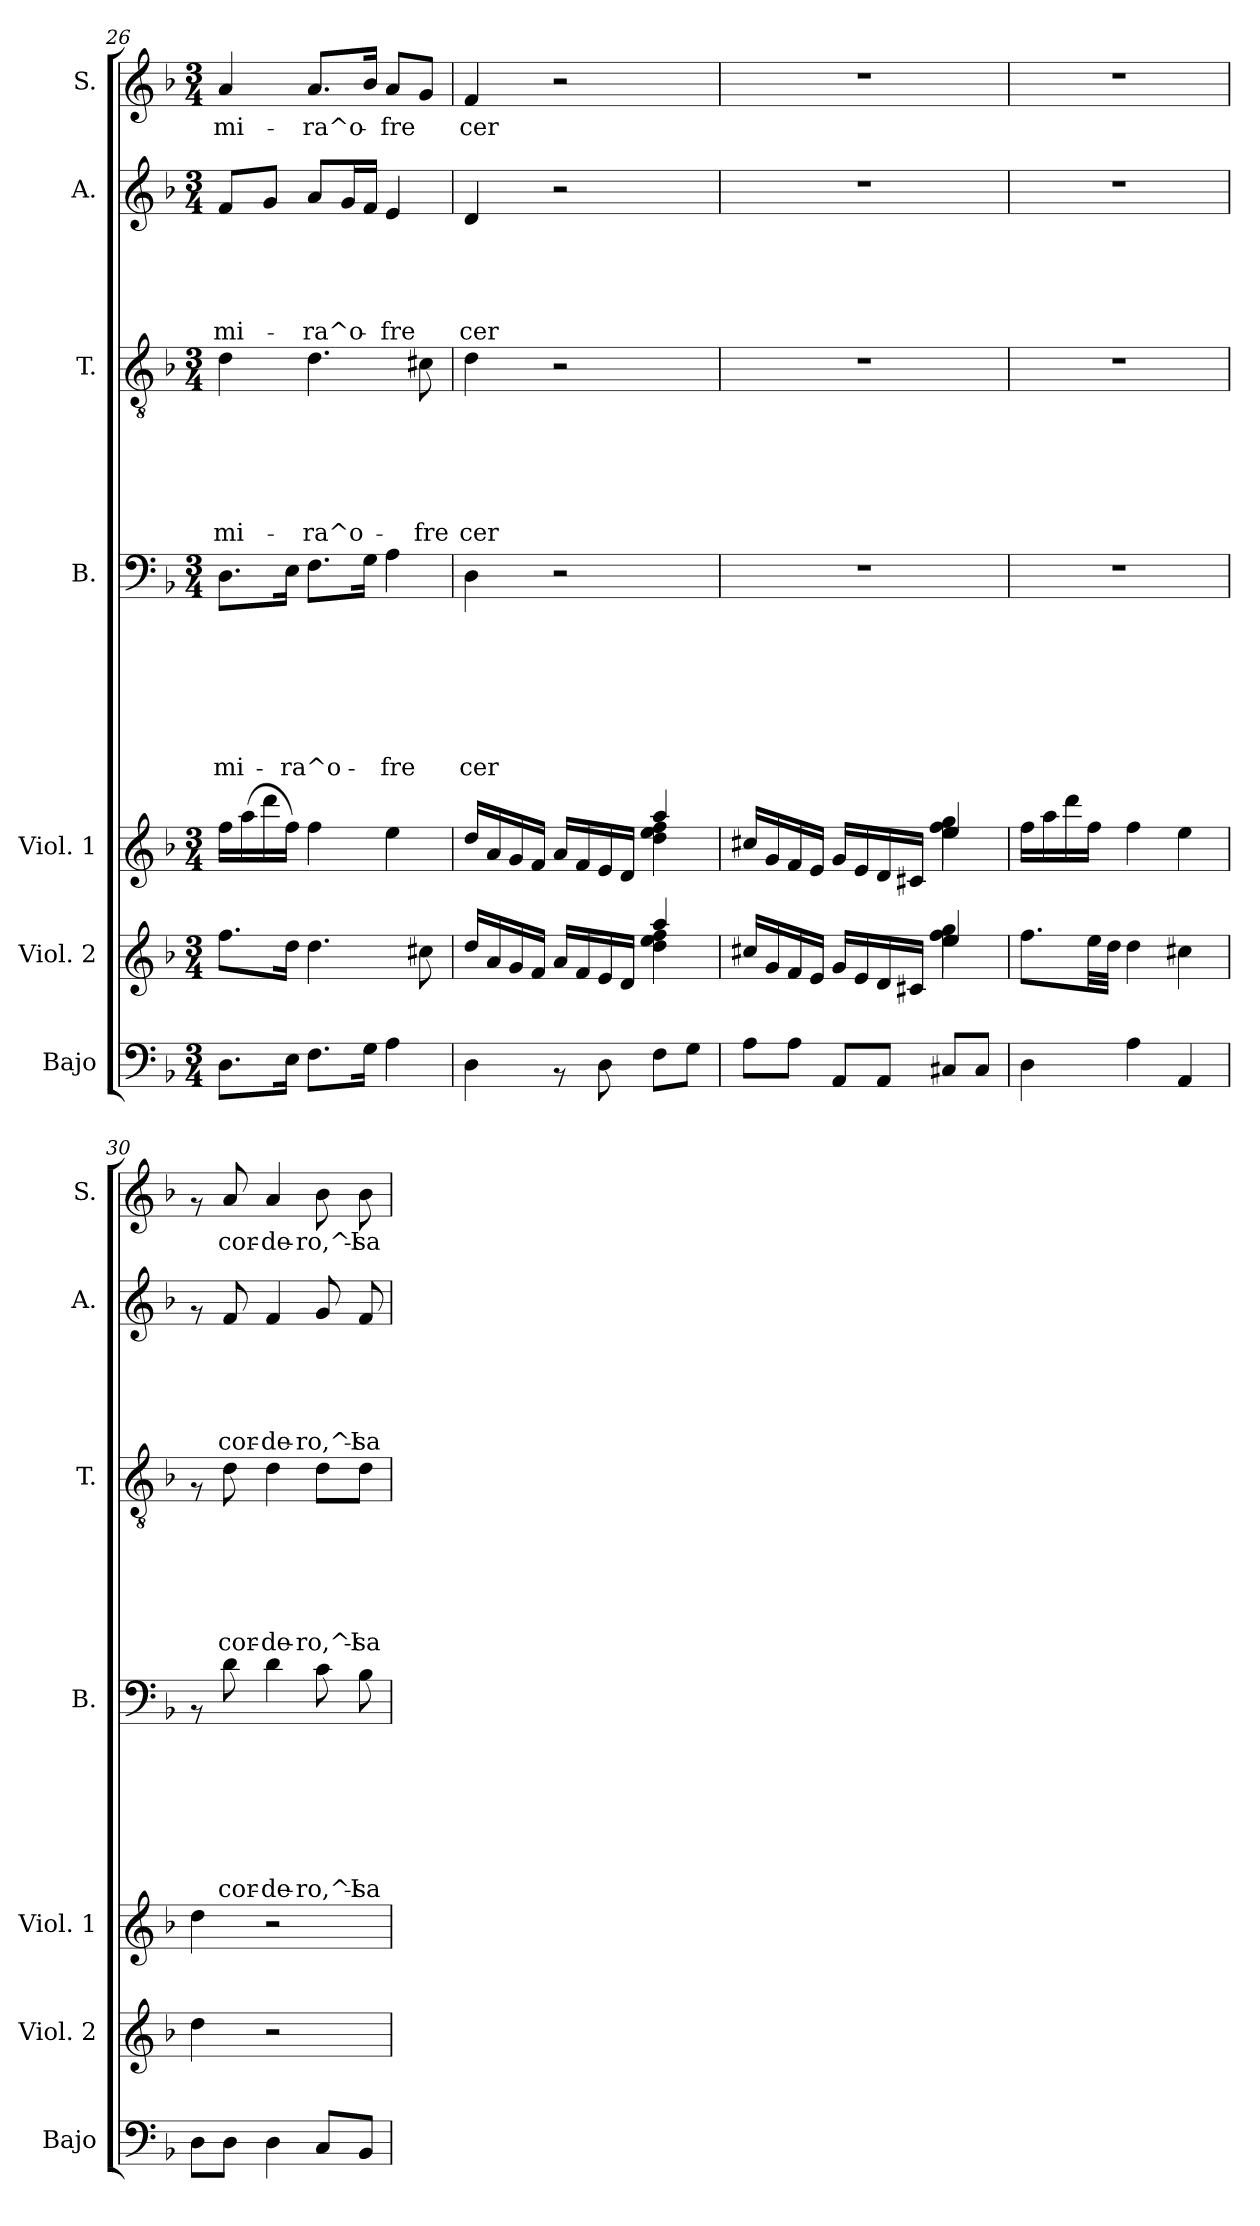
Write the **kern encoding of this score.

**kern	**kern	**kern	**kern	**text	**text	**text	**text	**text	**text	**text	**kern	**text	**text	**text	**text	**text	**text	**kern	**text	**text	**text	**text	**text	**kern	**text
*part7	*part6	*part5	*part4	*part4	*part4	*part4	*part4	*part4	*part4	*part4	*part3	*part3	*part3	*part3	*part3	*part3	*part3	*part2	*part2	*part2	*part2	*part2	*part2	*part1	*part1
*staff7	*staff6	*staff5	*staff4	*staff4	*staff4	*staff4	*staff4	*staff4	*staff4	*staff4	*staff3	*staff3	*staff3	*staff3	*staff3	*staff3	*staff3	*staff2	*staff2	*staff2	*staff2	*staff2	*staff2	*staff1	*staff1
*I"Bajo	*I"Viol. 2	*I"Viol. 1	*I"B.	*	*	*	*	*	*	*	*I"T.	*	*	*	*	*	*	*I"A.	*	*	*	*	*	*I"S.	*
*I'Bajo	*I'Viol. 2	*I'Viol. 1	*I'B.	*	*	*	*	*	*	*	*I'T.	*	*	*	*	*	*	*I'A.	*	*	*	*	*	*I'S.	*
*clefF4	*clefG2	*clefG2	*clefF4	*	*	*	*	*	*	*	*clefGv2	*	*	*	*	*	*	*clefG2	*	*	*	*	*	*clefG2	*
*ITrd7c12	*	*	*	*	*	*	*	*	*	*	*	*	*	*	*	*	*	*	*	*	*	*	*	*	*
*k[b-]	*k[b-]	*k[b-]	*k[b-]	*	*	*	*	*	*	*	*k[b-]	*	*	*	*	*	*	*k[b-]	*	*	*	*	*	*k[b-]	*
*F:	*F:	*F:	*F:	*	*	*	*	*	*	*	*F:	*	*	*	*	*	*	*F:	*	*	*	*	*	*F:	*
*M3/4	*M3/4	*M3/4	*M3/4	*	*	*	*	*	*	*	*M3/4	*	*	*	*	*	*	*M3/4	*	*	*	*	*	*M3/4	*
=26	=26	=26	=26	=26	=26	=26	=26	=26	=26	=26	=26	=26	=26	=26	=26	=26	=26	=26	=26	=26	=26	=26	=26	=26	=26
!	!	!	!	!	!	!	!	!	!	!LO:LY:b	!	!	!	!	!	!	!LO:LY:b	!	!	!	!	!	!LO:LY:b	!	!LO:LY:b
8.DD\L	8.ff\L	16ff\LL	8.D\L	.	.	.	.	.	.	mi-	4d\	.	.	.	.	.	mi-	8f/L	.	.	.	.	mi-	4a/	mi-
.	.	(>16aa\	.	.	.	.	.	.	.	.	.	.	.	.	.	.	.	.	.	.	.	.	.	.	.
.	.	16ddd\	.	.	.	.	.	.	.	.	.	.	.	.	.	.	.	8g/J	.	.	.	.	.	.	.
!	!	!	!	!	!	!	!	!	!	!LO:LY:b	!	!	!	!	!	!	!	!	!	!	!	!	!	!	!
16EE\Jk	16dd\Jk	16ff\JJ)	16E\Jk	.	.	.	.	.	.	-ra^o-	.	.	.	.	.	.	.	.	.	.	.	.	.	.	.
!	!	!	!	!	!	!	!	!	!	!	!	!	!	!	!	!	!LO:LY:b	!	!	!	!	!	!LO:LY:b	!	!LO:LY:b
8.FF\L	4.dd\	4ff\	8.F\L	.	.	.	.	.	.	.	4.d\	.	.	.	.	.	-ra^o-	8a/L	.	.	.	.	-ra^o-	8.a/L	-ra^o-
.	.	.	.	.	.	.	.	.	.	.	.	.	.	.	.	.	.	16g/L	.	.	.	.	.	.	.
16GG\Jk	.	.	16G\Jk	.	.	.	.	.	.	.	.	.	.	.	.	.	.	16f/JJ	.	.	.	.	.	16b-/Jk	.
!	!	!	!	!	!	!	!	!	!	!LO:LY:b	!	!	!	!	!	!	!	!	!	!	!	!	!LO:LY:b	!	!LO:LY:b
4AA\	.	4ee\	4A\	.	.	.	.	.	.	-fre	.	.	.	.	.	.	.	4e/	.	.	.	.	-fre	8a/L	-fre
!	!	!	!	!	!	!	!	!	!	!	!	!	!	!	!	!	!LO:LY:b	!	!	!	!	!	!	!	!
.	8cc#X\	.	.	.	.	.	.	.	.	.	8c#X\	.	.	.	.	.	-fre	.	.	.	.	.	.	8g/J	.
!!LO:PB:g=z
=27	=27	=27	=27	=27	=27	=27	=27	=27	=27	=27	=27	=27	=27	=27	=27	=27	=27	=27	=27	=27	=27	=27	=27	=27	=27
*	*^	*^	*	*	*	*	*	*	*	*	*	*	*	*	*	*	*	*	*	*	*	*	*	*	*
!	!	!	!	!	!	!	!	!	!	!	!	!LO:LY:b	!	!	!	!	!	!	!LO:LY:b	!	!	!	!	!	!LO:LY:b	!	!LO:LY:b
4DD\	16dd/LL	2ryy	16dd/LL	2ryy	4D\	.	.	.	.	.	.	cer	4d\	.	.	.	.	.	cer	4d/	.	.	.	.	cer	4f/	cer
.	16a/	.	16a/	.	.	.	.	.	.	.	.	.	.	.	.	.	.	.	.	.	.	.	.	.	.	.	.
.	16g/	.	16g/	.	.	.	.	.	.	.	.	.	.	.	.	.	.	.	.	.	.	.	.	.	.	.	.
.	16f/JJ	.	16f/JJ	.	.	.	.	.	.	.	.	.	.	.	.	.	.	.	.	.	.	.	.	.	.	.	.
8rAA	16a/LL	.	16a/LL	.	2r	.	.	.	.	.	.	.	2r	.	.	.	.	.	.	2r	.	.	.	.	.	2r	.
.	16f/	.	16f/	.	.	.	.	.	.	.	.	.	.	.	.	.	.	.	.	.	.	.	.	.	.	.	.
8DD\	16e/	.	16e/	.	.	.	.	.	.	.	.	.	.	.	.	.	.	.	.	.	.	.	.	.	.	.	.
.	16d/JJ	.	16d/JJ	.	.	.	.	.	.	.	.	.	.	.	.	.	.	.	.	.	.	.	.	.	.	.	.
8FF\L	4aa/	4dd\ 4ee\ 4ff\	4aa/	4dd\ 4ee\ 4ff\	.	.	.	.	.	.	.	.	.	.	.	.	.	.	.	.	.	.	.	.	.	.	.
8GG\J	.	.	.	.	.	.	.	.	.	.	.	.	.	.	.	.	.	.	.	.	.	.	.	.	.	.	.
=28	=28	=28	=28	=28	=28	=28	=28	=28	=28	=28	=28	=28	=28	=28	=28	=28	=28	=28	=28	=28	=28	=28	=28	=28	=28	=28	=28
*	*	*^	*	*^	*	*	*	*	*	*	*	*	*	*	*	*	*	*	*	*	*	*	*	*	*	*	*
8AA\L	16cc#X/LL	2ryy	2ryy	16cc#X/LL	2ryy	2ryy	2.r	.	.	.	.	.	.	.	2.r	.	.	.	.	.	.	2.r	.	.	.	.	.	2.r	.
.	16g/	.	.	16g/	.	.	.	.	.	.	.	.	.	.	.	.	.	.	.	.	.	.	.	.	.	.	.	.	.
8AA\J	16f/	.	.	16f/	.	.	.	.	.	.	.	.	.	.	.	.	.	.	.	.	.	.	.	.	.	.	.	.	.
.	16e/JJ	.	.	16e/JJ	.	.	.	.	.	.	.	.	.	.	.	.	.	.	.	.	.	.	.	.	.	.	.	.	.
8AAA/L	16g/LL	.	.	16g/LL	.	.	.	.	.	.	.	.	.	.	.	.	.	.	.	.	.	.	.	.	.	.	.	.	.
.	16e/	.	.	16e/	.	.	.	.	.	.	.	.	.	.	.	.	.	.	.	.	.	.	.	.	.	.	.	.	.
8AAA/J	16d/	.	.	16d/	.	.	.	.	.	.	.	.	.	.	.	.	.	.	.	.	.	.	.	.	.	.	.	.	.
.	16c#X/JJ	.	.	16c#X/JJ	.	.	.	.	.	.	.	.	.	.	.	.	.	.	.	.	.	.	.	.	.	.	.	.	.
8CC#X/L	4ff\ 4gg\	4ee/	4ee\	4ff\ 4gg\	4ee/	4ee\	.	.	.	.	.	.	.	.	.	.	.	.	.	.	.	.	.	.	.	.	.	.	.
8CC#/J	.	.	.	.	.	.	.	.	.	.	.	.	.	.	.	.	.	.	.	.	.	.	.	.	.	.	.	.	.
*	*v	*v	*v	*	*	*	*	*	*	*	*	*	*	*	*	*	*	*	*	*	*	*	*	*	*	*	*	*	*
*	*	*v	*v	*v	*	*	*	*	*	*	*	*	*	*	*	*	*	*	*	*	*	*	*	*	*	*	*
=29	=29	=29	=29	=29	=29	=29	=29	=29	=29	=29	=29	=29	=29	=29	=29	=29	=29	=29	=29	=29	=29	=29	=29	=29	=29
4DD\	8.ff\L	16ff\LL	2.r	.	.	.	.	.	.	.	2.r	.	.	.	.	.	.	2.r	.	.	.	.	.	2.r	.
.	.	16aa\	.	.	.	.	.	.	.	.	.	.	.	.	.	.	.	.	.	.	.	.	.	.	.
.	.	16ddd\	.	.	.	.	.	.	.	.	.	.	.	.	.	.	.	.	.	.	.	.	.	.	.
.	32ee\LL	16ff\JJ	.	.	.	.	.	.	.	.	.	.	.	.	.	.	.	.	.	.	.	.	.	.	.
.	32dd\JJJ	.	.	.	.	.	.	.	.	.	.	.	.	.	.	.	.	.	.	.	.	.	.	.	.
4AA\	4dd\	4ff\	.	.	.	.	.	.	.	.	.	.	.	.	.	.	.	.	.	.	.	.	.	.	.
4AAA/	4cc#X\	4ee\	.	.	.	.	.	.	.	.	.	.	.	.	.	.	.	.	.	.	.	.	.	.	.
=30	=30	=30	=30	=30	=30	=30	=30	=30	=30	=30	=30	=30	=30	=30	=30	=30	=30	=30	=30	=30	=30	=30	=30	=30	=30
8DD\L	4dd\	4dd\	8rAA	.	.	.	.	.	.	.	8rF	.	.	.	.	.	.	8rf	.	.	.	.	.	8rf	.
!	!	!	!	!	!	!	!	!	!	!LO:LY:b	!	!	!	!	!	!	!LO:LY:b	!	!	!	!	!	!LO:LY:b	!	!LO:LY:b
8DD\J	.	.	8d\	.	.	.	.	.	.	cor-	8d\	.	.	.	.	.	cor-	8f/	.	.	.	.	cor-	8a/	cor-
!	!	!	!	!	!	!	!	!	!	!LO:LY:b	!	!	!	!	!	!	!LO:LY:b	!	!	!	!	!	!LO:LY:b	!	!LO:LY:b
4DD\	2r	2r	4d\	.	.	.	.	.	.	-de-	4d\	.	.	.	.	.	-de-	4f/	.	.	.	.	-de-	4a/	-de-
!	!	!	!	!	!	!	!	!	!	!LO:LY:b	!	!	!	!	!	!	!LO:LY:b	!	!	!	!	!	!LO:LY:b	!	!LO:LY:b
8CC/L	.	.	8c\	.	.	.	.	.	.	-ro,^I-	8d\L	.	.	.	.	.	-ro,^I-	8g/	.	.	.	.	-ro,^I-	8b-\	-ro,^I-
!	!	!	!	!	!	!	!	!	!	!LO:LY:b	!	!	!	!	!	!	!LO:LY:b	!	!	!	!	!	!LO:LY:b	!	!LO:LY:b
8BBB-/J	.	.	8B-\	.	.	.	.	.	.	-sa-	8d\J	.	.	.	.	.	-sa-	8f/	.	.	.	.	-sa-	8b-\	-sa-
=	=	=	=	=	=	=	=	=	=	=	=	=	=	=	=	=	=	=	=	=	=	=	=	=	=
*-	*-	*-	*-	*-	*-	*-	*-	*-	*-	*-	*-	*-	*-	*-	*-	*-	*-	*-	*-	*-	*-	*-	*-	*-	*-
